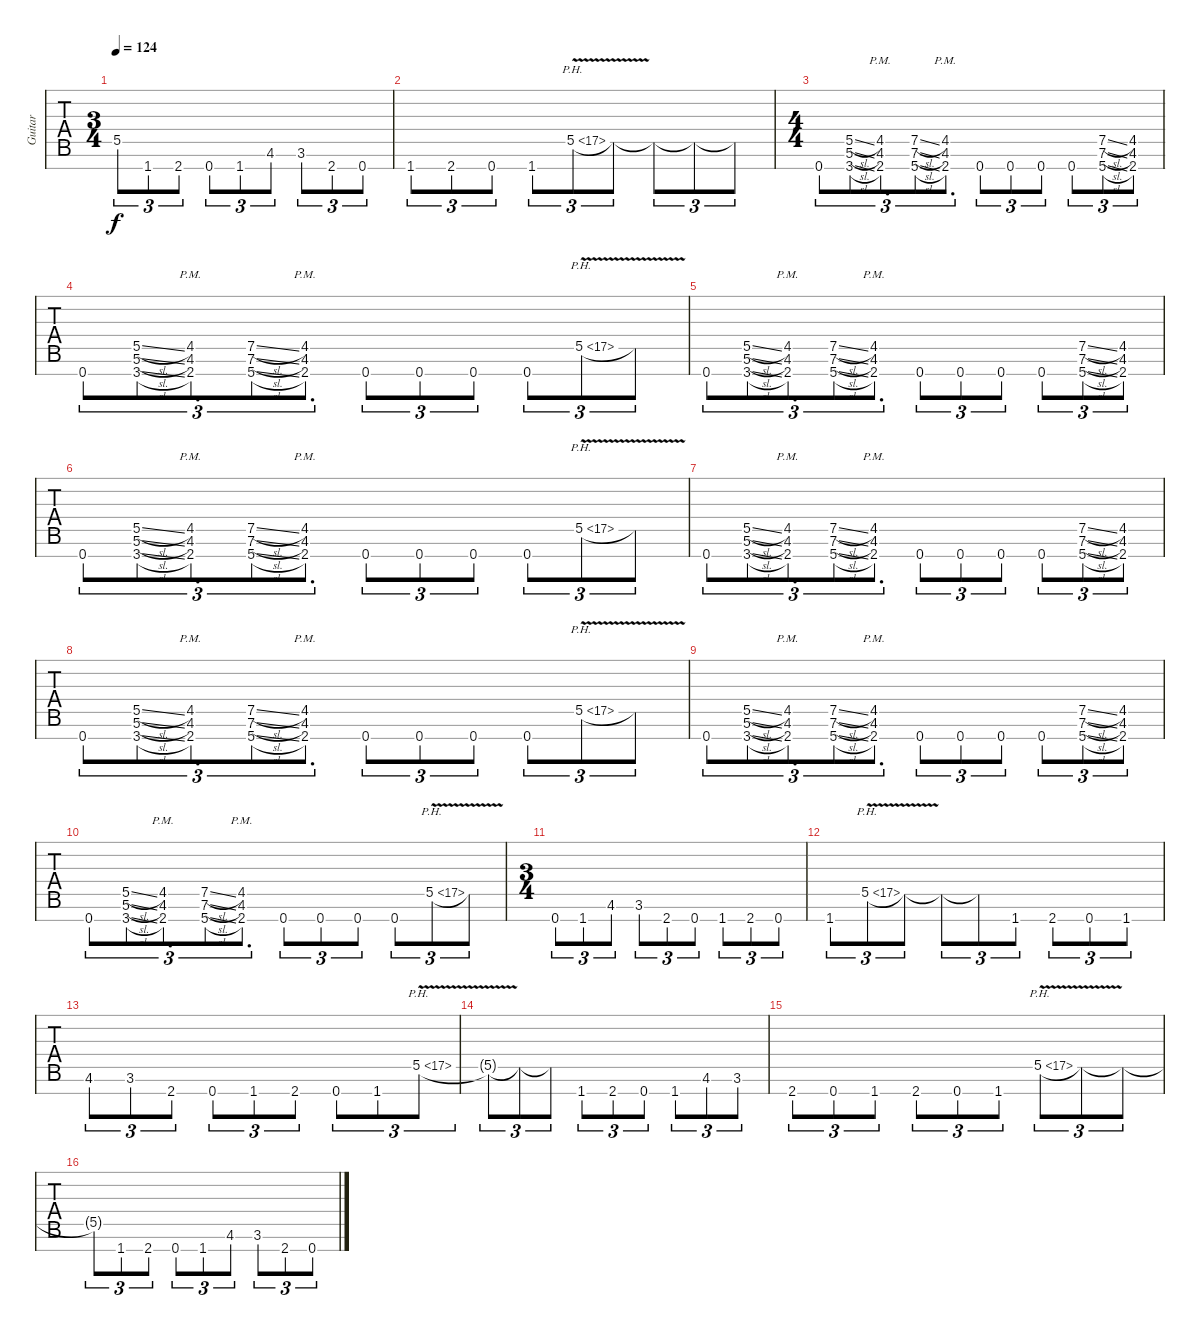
\track ("Guitar" "Guitar") {instrument overdrivenguitar}
\staff {tabs}
\tuning (Eb4 Bb3 Gb3 Db3 Ab2 Eb2 Bb1) {hide}
\ts (3 4)
\tempo 124
\clef f4
\ks c
5.5{t}.8{tu (3 2) dy f} 1.7.8{tu (3 2)} 2.7.8{tu (3 2)} 0.7.8{tu (3 2)} 1.7.8{tu (3 2)} 4.6.8{tu (3 2)} 3.6.8{tu (3 2)} 2.7.8{tu (3 2)} 0.7.8{tu (3 2)} |
1.7.8{tu (3 2)} 2.7.8{tu (3 2)} 0.7.8{tu (3 2)} 1.7.8{tu (3 2)} 5.5{ph 12 v}.8{tu (3 2)} 5.5{t}.8{tu (3 2)} 5.5{t}.8{tu (3 2)} 5.5{t}.8{tu (3 2)} 5.5{t}.8{tu (3 2)} |
\ts (4 4)
0.7.8{tu (3 2)} (5.5{sl} 5.6{sl} 3.7{sl}).8{tu (3 2)} (4.5{pm} 4.6{pm} 2.7{pm}).8{d tu (3 2)} (7.5{sl} 7.6{sl} 5.7{sl}).8{tu (3 2)} (4.5{pm} 4.6{pm} 2.7{pm}).8{d tu (3 2)} 0.7.8{tu (3 2)} 0.7.8{tu (3 2)} 0.7.8{tu (3 2)} 0.7.8{tu (3 2)} (7.5{sl} 7.6{sl} 5.7{sl}).8{tu (3 2)} (4.5 4.6 2.7).8{tu (3 2)} |
0.7.8{tu (3 2)} (5.5{sl} 5.6{sl} 3.7{sl}).8{tu (3 2)} (4.5{pm} 4.6{pm} 2.7{pm}).8{d tu (3 2)} (7.5{sl} 7.6{sl} 5.7{sl}).8{tu (3 2)} (4.5{pm} 4.6{pm} 2.7{pm}).8{d tu (3 2)} 0.7.8{tu (3 2)} 0.7.8{tu (3 2)} 0.7.8{tu (3 2)} 0.7.8{tu (3 2)} 5.5{ph 12 v}.8{tu (3 2)} 5.5{t}.8{tu (3 2)} |
0.7.8{tu (3 2)} (5.5{sl} 5.6{sl} 3.7{sl}).8{tu (3 2)} (4.5{pm} 4.6{pm} 2.7{pm}).8{d tu (3 2)} (7.5{sl} 7.6{sl} 5.7{sl}).8{tu (3 2)} (4.5{pm} 4.6{pm} 2.7{pm}).8{d tu (3 2)} 0.7.8{tu (3 2)} 0.7.8{tu (3 2)} 0.7.8{tu (3 2)} 0.7.8{tu (3 2)} (7.5{sl} 7.6{sl} 5.7{sl}).8{tu (3 2)} (4.5 4.6 2.7).8{tu (3 2)} |
0.7.8{tu (3 2)} (5.5{sl} 5.6{sl} 3.7{sl}).8{tu (3 2)} (4.5{pm} 4.6{pm} 2.7{pm}).8{d tu (3 2)} (7.5{sl} 7.6{sl} 5.7{sl}).8{tu (3 2)} (4.5{pm} 4.6{pm} 2.7{pm}).8{d tu (3 2)} 0.7.8{tu (3 2)} 0.7.8{tu (3 2)} 0.7.8{tu (3 2)} 0.7.8{tu (3 2)} 5.5{ph 12 v}.8{tu (3 2)} 5.5{t}.8{tu (3 2)} |
0.7.8{tu (3 2)} (5.5{sl} 5.6{sl} 3.7{sl}).8{tu (3 2)} (4.5{pm} 4.6{pm} 2.7{pm}).8{d tu (3 2)} (7.5{sl} 7.6{sl} 5.7{sl}).8{tu (3 2)} (4.5{pm} 4.6{pm} 2.7{pm}).8{d tu (3 2)} 0.7.8{tu (3 2)} 0.7.8{tu (3 2)} 0.7.8{tu (3 2)} 0.7.8{tu (3 2)} (7.5{sl} 7.6{sl} 5.7{sl}).8{tu (3 2)} (4.5 4.6 2.7).8{tu (3 2)} |
0.7.8{tu (3 2)} (5.5{sl} 5.6{sl} 3.7{sl}).8{tu (3 2)} (4.5{pm} 4.6{pm} 2.7{pm}).8{d tu (3 2)} (7.5{sl} 7.6{sl} 5.7{sl}).8{tu (3 2)} (4.5{pm} 4.6{pm} 2.7{pm}).8{d tu (3 2)} 0.7.8{tu (3 2)} 0.7.8{tu (3 2)} 0.7.8{tu (3 2)} 0.7.8{tu (3 2)} 5.5{ph 12 v}.8{tu (3 2)} 5.5{t}.8{tu (3 2)} |
0.7.8{tu (3 2)} (5.5{sl} 5.6{sl} 3.7{sl}).8{tu (3 2)} (4.5{pm} 4.6{pm} 2.7{pm}).8{d tu (3 2)} (7.5{sl} 7.6{sl} 5.7{sl}).8{tu (3 2)} (4.5{pm} 4.6{pm} 2.7{pm}).8{d tu (3 2)} 0.7.8{tu (3 2)} 0.7.8{tu (3 2)} 0.7.8{tu (3 2)} 0.7.8{tu (3 2)} (7.5{sl} 7.6{sl} 5.7{sl}).8{tu (3 2)} (4.5 4.6 2.7).8{tu (3 2)} |
0.7.8{tu (3 2)} (5.5{sl} 5.6{sl} 3.7{sl}).8{tu (3 2)} (4.5{pm} 4.6{pm} 2.7{pm}).8{d tu (3 2)} (7.5{sl} 7.6{sl} 5.7{sl}).8{tu (3 2)} (4.5{pm} 4.6{pm} 2.7{pm}).8{d tu (3 2)} 0.7.8{tu (3 2)} 0.7.8{tu (3 2)} 0.7.8{tu (3 2)} 0.7.8{tu (3 2)} 5.5{ph 12 v}.8{tu (3 2)} 5.5{t}.8{tu (3 2)} |
\ts (3 4)
0.7.8{tu (3 2)} 1.7.8{tu (3 2)} 4.6.8{tu (3 2)} 3.6.8{tu (3 2)} 2.7.8{tu (3 2)} 0.7.8{tu (3 2)} 1.7.8{tu (3 2)} 2.7.8{tu (3 2)} 0.7.8{tu (3 2)} |
1.7.8{tu (3 2)} 5.5{ph 12 v}.8{tu (3 2)} 5.5{t}.8{tu (3 2)} 5.5{t}.8{tu (3 2)} 5.5{t}.8{tu (3 2)} 1.7.8{tu (3 2)} 2.7.8{tu (3 2)} 0.7.8{tu (3 2)} 1.7.8{tu (3 2)} |
4.6.8{tu (3 2)} 3.6.8{tu (3 2)} 2.7.8{tu (3 2)} 0.7.8{tu (3 2)} 1.7.8{tu (3 2)} 2.7.8{tu (3 2)} 0.7.8{tu (3 2)} 1.7.8{tu (3 2)} 5.5{ph 12 v}.8{tu (3 2)} |
5.5{t}.8{tu (3 2)} 5.5{t}.8{tu (3 2)} 5.5{t}.8{tu (3 2)} 1.7.8{tu (3 2)} 2.7.8{tu (3 2)} 0.7.8{tu (3 2)} 1.7.8{tu (3 2)} 4.6.8{tu (3 2)} 3.6.8{tu (3 2)} |
2.7.8{tu (3 2)} 0.7.8{tu (3 2)} 1.7.8{tu (3 2)} 2.7.8{tu (3 2)} 0.7.8{tu (3 2)} 1.7.8{tu (3 2)} 5.5{ph 12 v}.8{tu (3 2)} 5.5{t}.8{tu (3 2)} 5.5{t}.8{tu (3 2)} |
5.5{t}.8{tu (3 2)} 1.7.8{tu (3 2)} 2.7.8{tu (3 2)} 0.7.8{tu (3 2)} 1.7.8{tu (3 2)} 4.6.8{tu (3 2)} 3.6.8{tu (3 2)} 2.7.8{tu (3 2)} 0.7.8{tu (3 2)}
